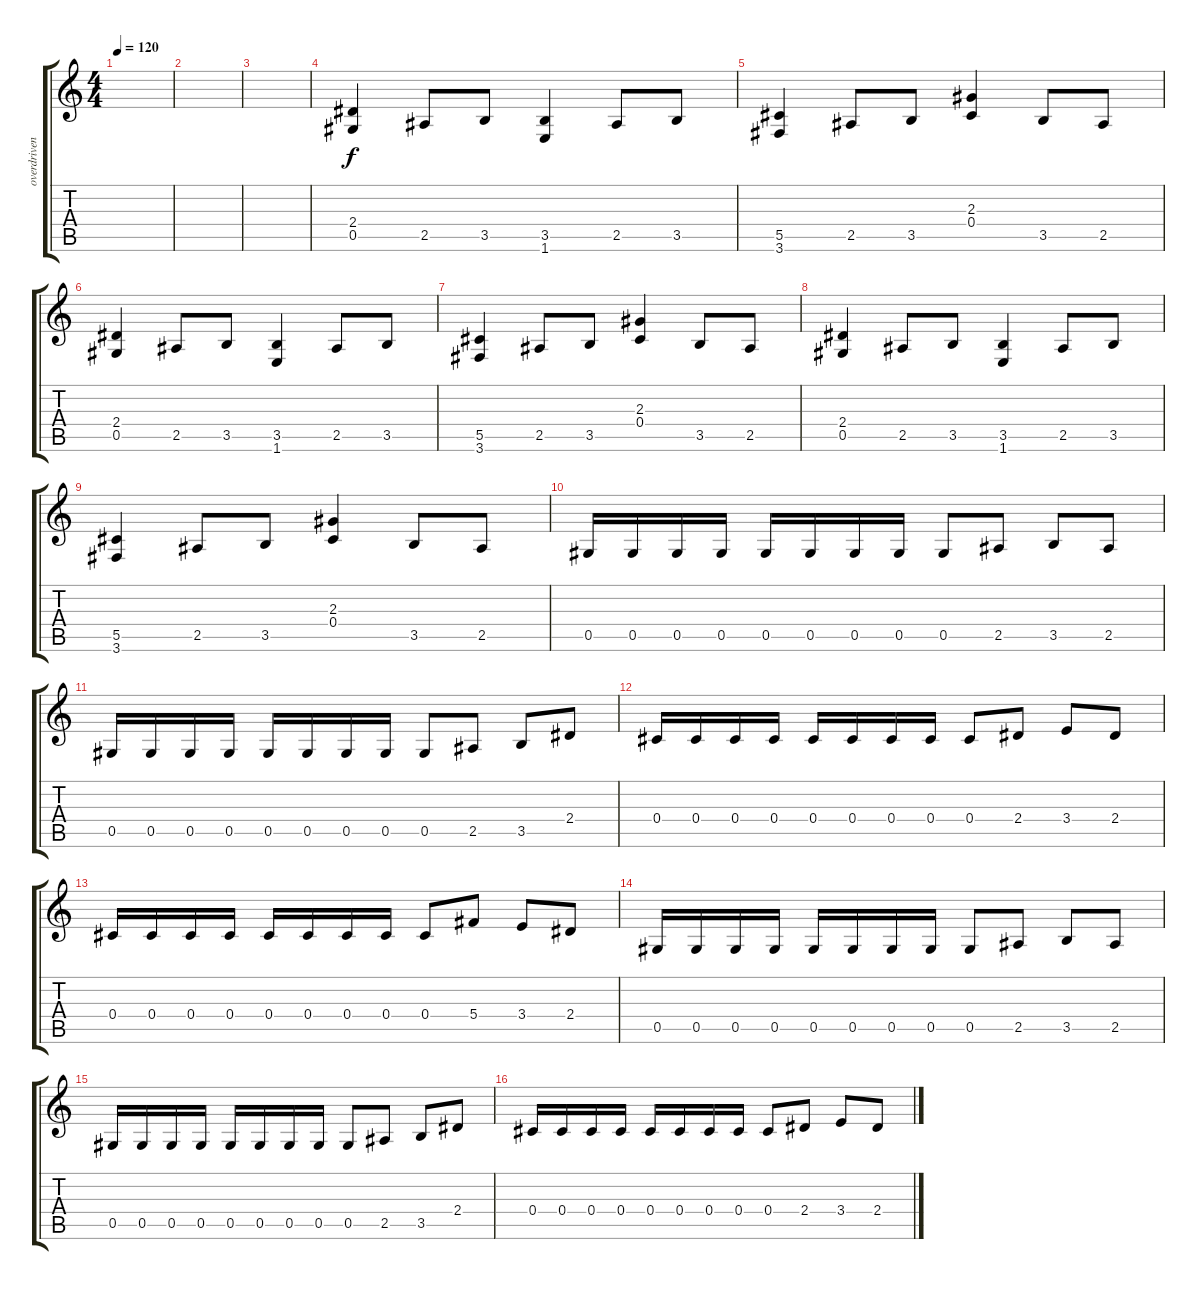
\track ("overdriven" "overdriven") {instrument overdrivenguitar}
\staff {score tabs}
\tuning (Eb4 Bb3 Gb3 Db3 Ab2 Eb2) {hide}
\ts (4 4)
\tempo 120
\clef g2
\ks c
|
|
|
(2.4 0.5).4 2.5.8 3.5.8 (3.5 1.6).4 2.5.8 3.5.8 |
(5.5 3.6).4 2.5.8 3.5.8 (2.3 0.4).4 3.5.8 2.5.8 |
(2.4 0.5).4 2.5.8 3.5.8 (3.5 1.6).4 2.5.8 3.5.8 |
(5.5 3.6).4 2.5.8 3.5.8 (2.3 0.4).4 3.5.8 2.5.8 |
(2.4 0.5).4 2.5.8 3.5.8 (3.5 1.6).4 2.5.8 3.5.8 |
(5.5 3.6).4 2.5.8 3.5.8 (2.3 0.4).4 3.5.8 2.5.8 |
0.5.16 0.5.16 0.5.16 0.5.16 0.5.16 0.5.16 0.5.16 0.5.16 0.5.8 2.5.8 3.5.8 2.5.8 |
0.5.16 0.5.16 0.5.16 0.5.16 0.5.16 0.5.16 0.5.16 0.5.16 0.5.8 2.5.8 3.5.8 2.4.8 |
0.4.16 0.4.16 0.4.16 0.4.16 0.4.16 0.4.16 0.4.16 0.4.16 0.4.8 2.4.8 3.4.8 2.4.8 |
0.4.16 0.4.16 0.4.16 0.4.16 0.4.16 0.4.16 0.4.16 0.4.16 0.4.8 5.4.8 3.4.8 2.4.8 |
0.5.16 0.5.16 0.5.16 0.5.16 0.5.16 0.5.16 0.5.16 0.5.16 0.5.8 2.5.8 3.5.8 2.5.8 |
0.5.16 0.5.16 0.5.16 0.5.16 0.5.16 0.5.16 0.5.16 0.5.16 0.5.8 2.5.8 3.5.8 2.4.8 |
0.4.16 0.4.16 0.4.16 0.4.16 0.4.16 0.4.16 0.4.16 0.4.16 0.4.8 2.4.8 3.4.8 2.4.8
